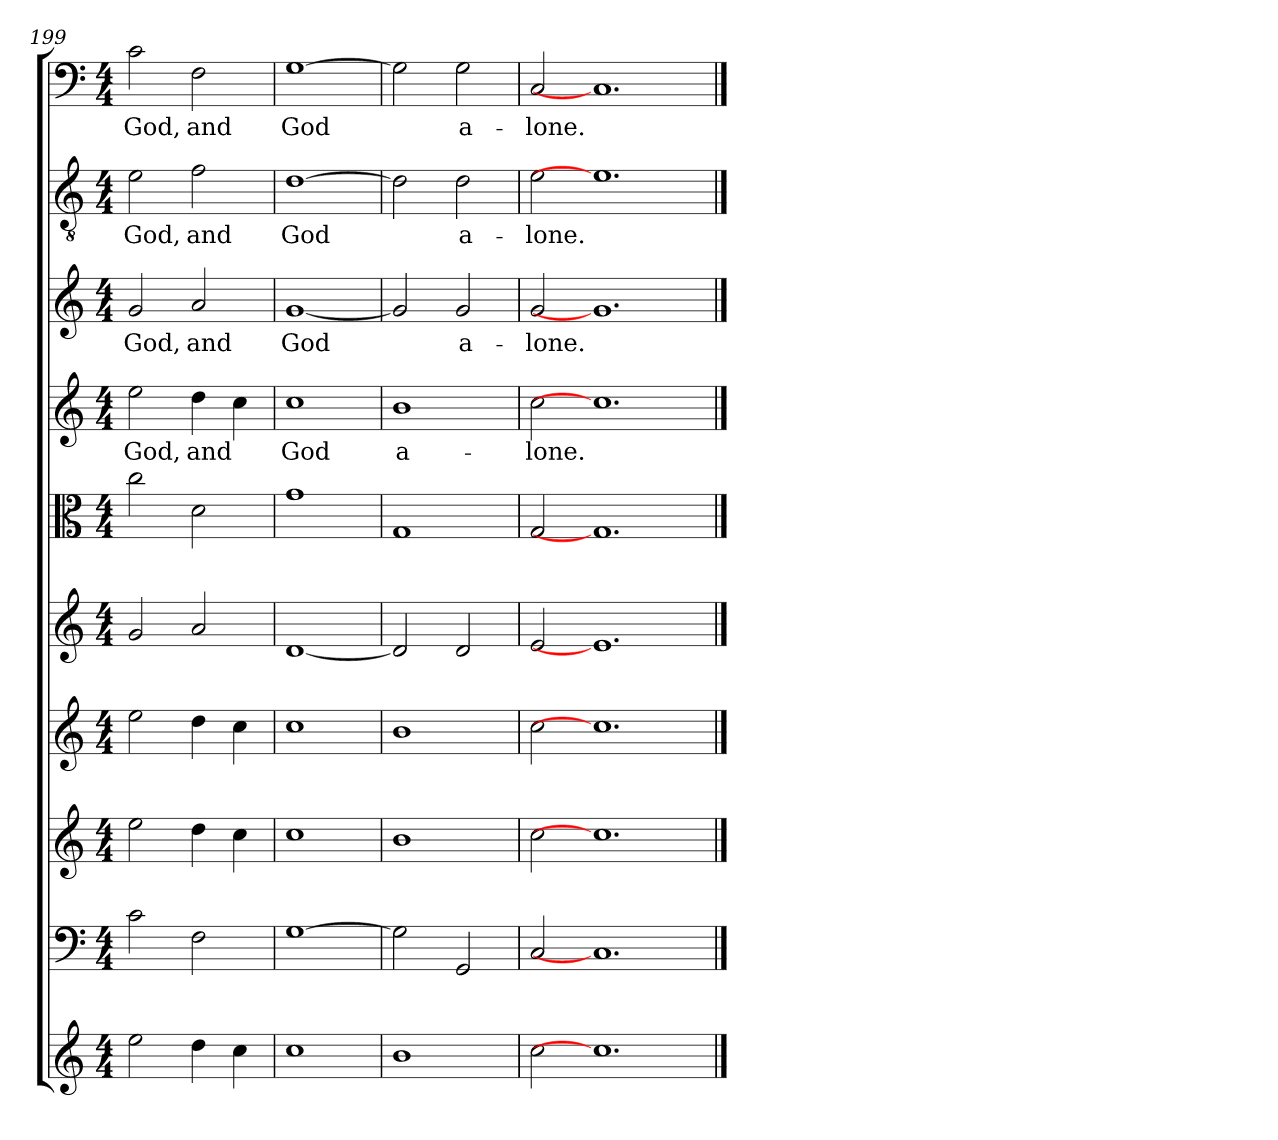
**kern	**kern	**kern	**kern	**kern	**kern	**kern	**text	**kern	**text	**kern	**text	**kern	**text
*part10	*part9	*part8	*part7	*part6	*part5	*part4	*part4	*part3	*part3	*part2	*part2	*part1	*part1
*staff10	*staff9	*staff8	*staff7	*staff6	*staff5	*staff4	*staff4	*staff3	*staff3	*staff2	*staff2	*staff1	*staff1
*clefG2	*clefF4	*clefG2	*clefG2	*clefG2	*clefC3	*clefG2	*	*clefG2	*	*clefGv2	*	*clefF4	*
*k[]	*k[]	*k[]	*k[]	*k[]	*k[]	*k[]	*	*k[]	*	*k[]	*	*k[]	*
*C:	*C:	*C:	*C:	*C:	*C:	*C:	*	*C:	*	*C:	*	*C:	*
*M4/4	*M4/4	*M4/4	*M4/4	*M4/4	*M4/4	*M4/4	*	*M4/4	*	*M4/4	*	*M4/4	*
=199	=199	=199	=199	=199	=199	=199	=199	=199	=199	=199	=199	=199	=199
2ee\	2c\	2ee\	2ee\	2g/	2cc\	2ee\	God,	2g/	God,	2e\	God,	2c\	God,
4dd\	2F\	4dd\	4dd\	2a/	2d\	4dd\	and	2a/	and	2f\	and	2F\	and
4cc\	.	4cc\	4cc\	.	.	4cc\	.	.	.	.	.	.	.
=200	=200	=200	=200	=200	=200	=200	=200	=200	=200	=200	=200	=200	=200
1cc\	[1G\	1cc\	1cc\	[1d/	1g\	1cc\	God	[1g/	God	[1d\	God	[1G\	God
=201	=201	=201	=201	=201	=201	=201	=201	=201	=201	=201	=201	=201	=201
1b\	2G\]	1b\	1b\	2d/]	1G/	1b\	a-	2g/]	.	2d\]	.	2G\]	.
.	2GG/	.	.	2d/	.	.	.	2g/	a-	2d\	a-	2G\	a-
=202	=202	=202	=202	=202	=202	=202	=202	=202	=202	=202	=202	=202	=202
2cc\	2C/	2cc\	2cc\	2e/	2G/	2cc\	-lone.	2g/	-lone.	2e\	-lone.	2C/	-lone.
1.cc]	1.C]	1.cc]	1.cc]	1.e]	1.G]	1.cc]	.	1.g]	.	1.e]	.	1.C]	.
==	==	==	==	==	==	==	==	==	==	==	==	==	==
*-	*-	*-	*-	*-	*-	*-	*-	*-	*-	*-	*-	*-	*-
